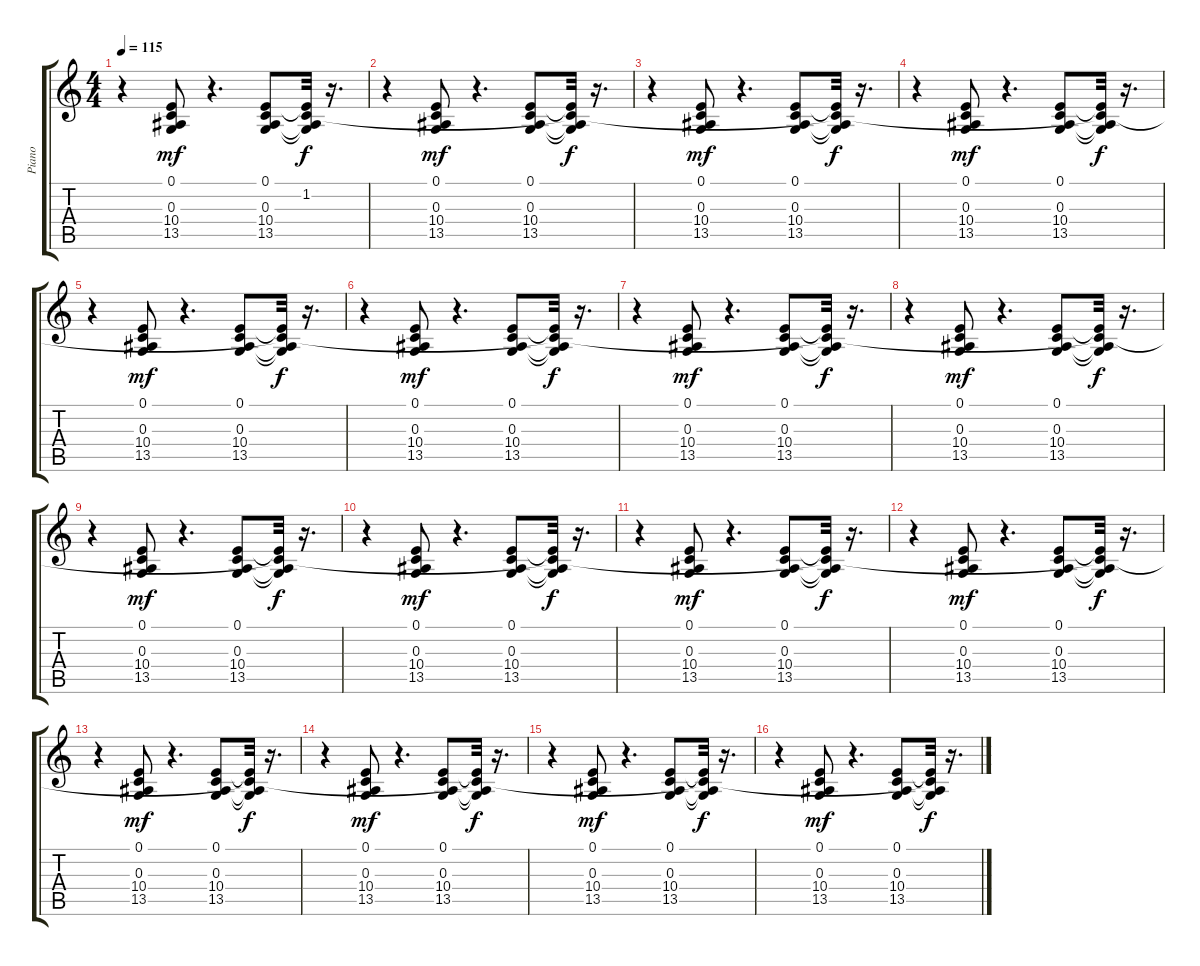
\track ("Piano" "Piano") {instrument acousticgrandpiano}
\staff {score tabs}
\tuning (E4 B3 G3 D3 A2 E2) {hide}
\ts (4 4)
\tempo 115
\clef g2
\ks c
r.4{dy f} (0.1 0.3 10.4 13.5).8{dy mf} r.4{d} (0.1 0.3 10.4 13.5).8 (0.1{t} 1.2{t} 0.3{t} 13.5{t}).32{dy f} r.16{d} |
r.4 (0.1 0.3 10.4 13.5).8{dy mf} r.4{d} (0.1 0.3 10.4 13.5).8 (0.1{t} 1.2{t} 0.3{t} 13.5{t}).32{dy f} r.16{d} |
r.4 (0.1 0.3 10.4 13.5).8{dy mf} r.4{d} (0.1 0.3 10.4 13.5).8 (0.1{t} 1.2{t} 0.3{t} 13.5{t}).32{dy f} r.16{d} |
r.4 (0.1 0.3 10.4 13.5).8{dy mf} r.4{d} (0.1 0.3 10.4 13.5).8 (0.1{t} 1.2{t} 0.3{t} 13.5{t}).32{dy f} r.16{d} |
r.4 (0.1 0.3 10.4 13.5).8{dy mf} r.4{d} (0.1 0.3 10.4 13.5).8 (0.1{t} 1.2{t} 0.3{t} 13.5{t}).32{dy f} r.16{d} |
r.4 (0.1 0.3 10.4 13.5).8{dy mf} r.4{d} (0.1 0.3 10.4 13.5).8 (0.1{t} 1.2{t} 0.3{t} 13.5{t}).32{dy f} r.16{d} |
r.4 (0.1 0.3 10.4 13.5).8{dy mf} r.4{d} (0.1 0.3 10.4 13.5).8 (0.1{t} 1.2{t} 0.3{t} 13.5{t}).32{dy f} r.16{d} |
r.4 (0.1 0.3 10.4 13.5).8{dy mf} r.4{d} (0.1 0.3 10.4 13.5).8 (0.1{t} 1.2{t} 0.3{t} 13.5{t}).32{dy f} r.16{d} |
r.4 (0.1 0.3 10.4 13.5).8{dy mf} r.4{d} (0.1 0.3 10.4 13.5).8 (0.1{t} 1.2{t} 0.3{t} 13.5{t}).32{dy f} r.16{d} |
r.4 (0.1 0.3 10.4 13.5).8{dy mf} r.4{d} (0.1 0.3 10.4 13.5).8 (0.1{t} 1.2{t} 0.3{t} 13.5{t}).32{dy f} r.16{d} |
r.4 (0.1 0.3 10.4 13.5).8{dy mf} r.4{d} (0.1 0.3 10.4 13.5).8 (0.1{t} 1.2{t} 0.3{t} 13.5{t}).32{dy f} r.16{d} |
r.4 (0.1 0.3 10.4 13.5).8{dy mf} r.4{d} (0.1 0.3 10.4 13.5).8 (0.1{t} 1.2{t} 0.3{t} 13.5{t}).32{dy f} r.16{d} |
r.4 (0.1 0.3 10.4 13.5).8{dy mf} r.4{d} (0.1 0.3 10.4 13.5).8 (0.1{t} 1.2{t} 0.3{t} 13.5{t}).32{dy f} r.16{d} |
r.4 (0.1 0.3 10.4 13.5).8{dy mf} r.4{d} (0.1 0.3 10.4 13.5).8 (0.1{t} 1.2{t} 0.3{t} 13.5{t}).32{dy f} r.16{d} |
r.4 (0.1 0.3 10.4 13.5).8{dy mf} r.4{d} (0.1 0.3 10.4 13.5).8 (0.1{t} 1.2{t} 0.3{t} 13.5{t}).32{dy f} r.16{d} |
r.4 (0.1 0.3 10.4 13.5).8{dy mf} r.4{d} (0.1 0.3 10.4 13.5).8 (0.1{t} 1.2{t} 0.3{t} 13.5{t}).32{dy f} r.16{d}
